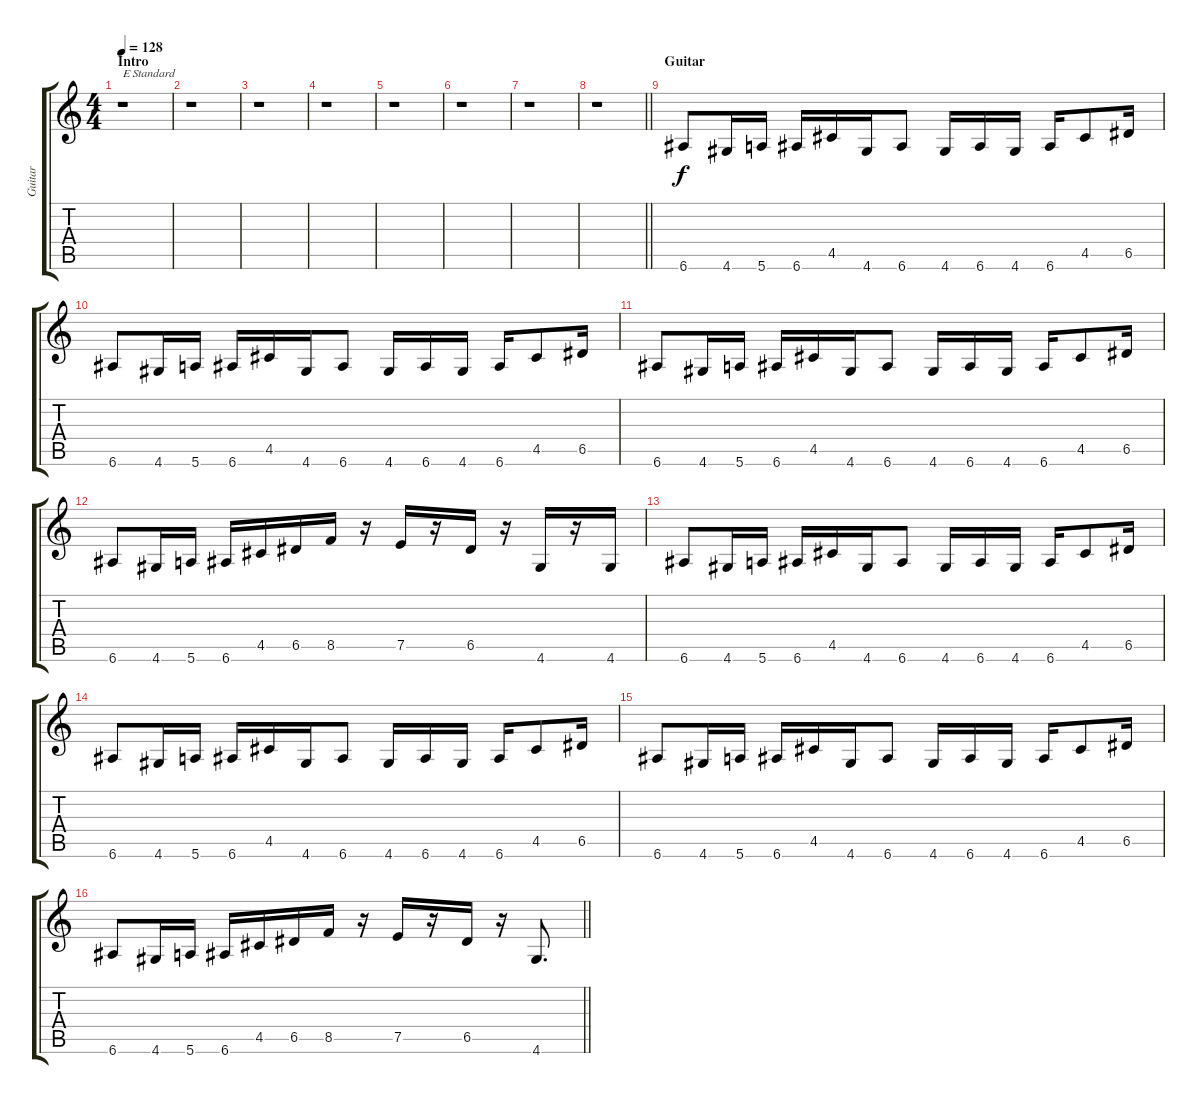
\track ("Guitar" "Guitar") {instrument distortionguitar}
\staff {score tabs}
\tuning (E4 B3 G3 D3 A2 E2) {hide}
\ts (4 4)
\section ("" "Intro")
\tempo 128
\clef g2
\ks c
r.1{txt "E Standard" dy f instrument distortionguitar} |
r.1 |
r.1 |
r.1 |
r.1 |
r.1 |
r.1 |
\barLineRight lightlight
r.1 |
\section ("" "Guitar")
6.6.8 4.6.16 5.6.16 6.6.16 4.5.16 4.6.16 6.6.8 4.6.16 6.6.16 4.6.16 6.6.16 4.5.8 6.5.16 |
6.6.8 4.6.16 5.6.16 6.6.16 4.5.16 4.6.16 6.6.8 4.6.16 6.6.16 4.6.16 6.6.16 4.5.8 6.5.16 |
6.6.8 4.6.16 5.6.16 6.6.16 4.5.16 4.6.16 6.6.8 4.6.16 6.6.16 4.6.16 6.6.16 4.5.8 6.5.16 |
6.6.8 4.6.16 5.6.16 6.6.16 4.5.16 6.5.16 8.5.16 r.16 7.5.16 r.16 6.5.16 r.16 4.6.16 r.16 4.6.16 |
6.6.8 4.6.16 5.6.16 6.6.16 4.5.16 4.6.16 6.6.8 4.6.16 6.6.16 4.6.16 6.6.16 4.5.8 6.5.16 |
6.6.8 4.6.16 5.6.16 6.6.16 4.5.16 4.6.16 6.6.8 4.6.16 6.6.16 4.6.16 6.6.16 4.5.8 6.5.16 |
6.6.8 4.6.16 5.6.16 6.6.16 4.5.16 4.6.16 6.6.8 4.6.16 6.6.16 4.6.16 6.6.16 4.5.8 6.5.16 |
\barLineRight lightlight
6.6.8 4.6.16 5.6.16 6.6.16 4.5.16 6.5.16 8.5.16 r.16 7.5.16 r.16 6.5.16 r.16 4.6.8{d}
